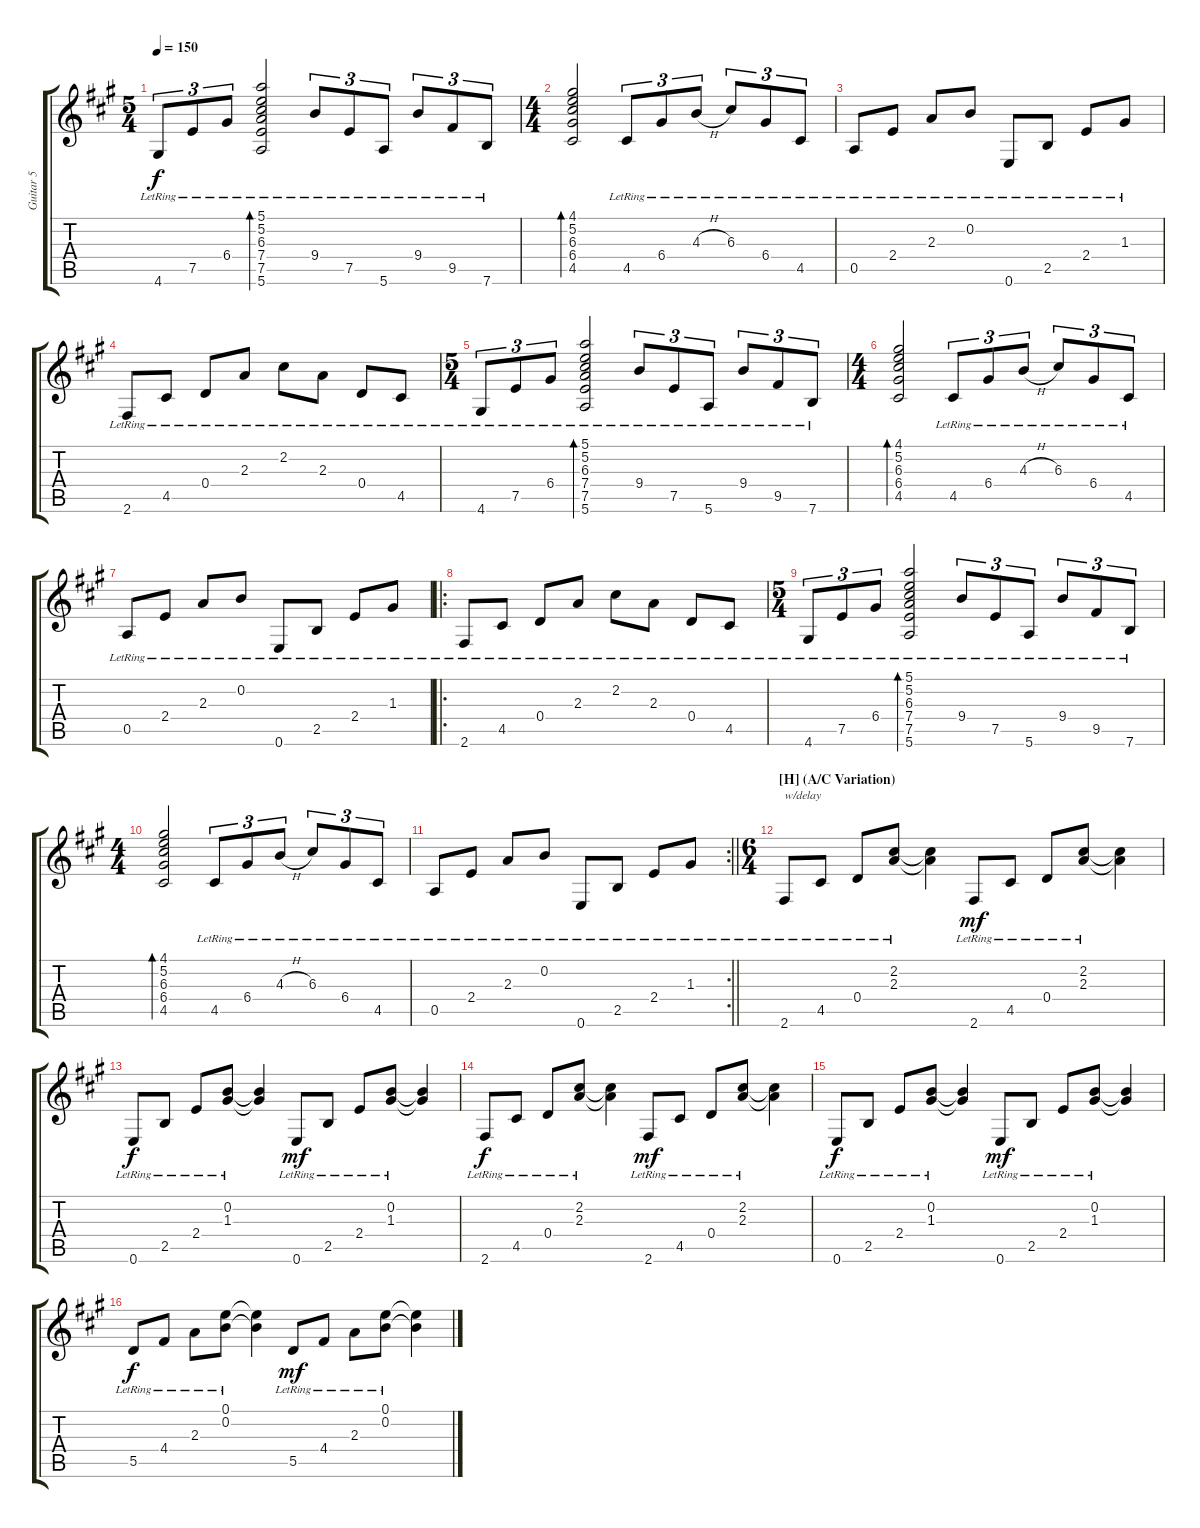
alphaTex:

\track ("Guitar 5" "Guitar 5") {instrument acousticguitarsteel}
\staff {score tabs}
\tuning (E4 B3 G3 D3 A2 E2) {hide}
\ts (5 4)
\tempo 150
\clef g2
\ks f#minor
4.6{lr}.8{tu (3 2) dy f} 7.5{lr}.8{tu (3 2)} 6.4{lr}.8{tu (3 2)} (5.1{lr} 5.2{lr} 6.3{lr} 7.4{lr} 7.5{lr} 5.6{lr}).2{bd 60} 9.4{lr}.8{tu (3 2)} 7.5{lr}.8{tu (3 2)} 5.6{lr}.8{tu (3 2)} 9.4{lr}.8{tu (3 2)} 9.5{lr}.8{tu (3 2)} 7.6{lr}.8{tu (3 2)} |
\ts (4 4)
(4.1 5.2 6.3 6.4 4.5).2{bd 60} 4.5{lr}.8{tu (3 2)} 6.4{lr}.8{tu (3 2)} 4.3{h lr}.8{tu (3 2)} 6.3{lr}.8{tu (3 2)} 6.4{lr}.8{tu (3 2)} 4.5{lr}.8{tu (3 2)} |
0.5{lr}.8 2.4{lr}.8 2.3{lr}.8 0.2{lr}.8 0.6{lr}.8 2.5{lr}.8 2.4{lr}.8 1.3{lr}.8 |
2.6{lr}.8 4.5{lr}.8 0.4{lr}.8 2.3{lr}.8 2.2{lr}.8 2.3{lr}.8 0.4{lr}.8 4.5{lr}.8 |
\ts (5 4)
4.6{lr}.8{tu (3 2)} 7.5{lr}.8{tu (3 2)} 6.4{lr}.8{tu (3 2)} (5.1{lr} 5.2{lr} 6.3{lr} 7.4{lr} 7.5{lr} 5.6{lr}).2{bd 60} 9.4{lr}.8{tu (3 2)} 7.5{lr}.8{tu (3 2)} 5.6{lr}.8{tu (3 2)} 9.4{lr}.8{tu (3 2)} 9.5{lr}.8{tu (3 2)} 7.6{lr}.8{tu (3 2)} |
\ts (4 4)
(4.1 5.2 6.3 6.4 4.5).2{bd 60} 4.5{lr}.8{tu (3 2)} 6.4{lr}.8{tu (3 2)} 4.3{h lr}.8{tu (3 2)} 6.3{lr}.8{tu (3 2)} 6.4{lr}.8{tu (3 2)} 4.5{lr}.8{tu (3 2)} |
0.5{lr}.8 2.4{lr}.8 2.3{lr}.8 0.2{lr}.8 0.6{lr}.8 2.5{lr}.8 2.4{lr}.8 1.3{lr}.8 |
\ro
2.6{lr}.8 4.5{lr}.8 0.4{lr}.8 2.3{lr}.8 2.2{lr}.8 2.3{lr}.8 0.4{lr}.8 4.5{lr}.8 |
\ts (5 4)
4.6{lr}.8{tu (3 2)} 7.5{lr}.8{tu (3 2)} 6.4{lr}.8{tu (3 2)} (5.1{lr} 5.2{lr} 6.3{lr} 7.4{lr} 7.5{lr} 5.6{lr}).2{bd 60} 9.4{lr}.8{tu (3 2)} 7.5{lr}.8{tu (3 2)} 5.6{lr}.8{tu (3 2)} 9.4{lr}.8{tu (3 2)} 9.5{lr}.8{tu (3 2)} 7.6{lr}.8{tu (3 2)} |
\ts (4 4)
(4.1 5.2 6.3 6.4 4.5).2{bd 60} 4.5{lr}.8{tu (3 2)} 6.4{lr}.8{tu (3 2)} 4.3{h lr}.8{tu (3 2)} 6.3{lr}.8{tu (3 2)} 6.4{lr}.8{tu (3 2)} 4.5{lr}.8{tu (3 2)} |
\rc 2
\barLineRight lightlight
0.5{lr}.8 2.4{lr}.8 2.3{lr}.8 0.2{lr}.8 0.6{lr}.8 2.5{lr}.8 2.4{lr}.8 1.3{lr}.8 |
\ts (6 4)
\section ("" "[H] (A/C Variation)")
2.6{lr}.8{txt "w/delay"} 4.5{lr}.8 0.4{lr}.8 (2.2{lr} 2.3{lr}).8 (2.2{t} 2.3{t}).4 2.6{lr}.8{dy mf} 4.5{lr}.8 0.4{lr}.8 (2.2{lr} 2.3{lr}).8 (2.2{t} 2.3{t}).4 |
0.6{lr}.8{dy f} 2.5{lr}.8 2.4{lr}.8 (0.2{lr} 1.3{lr}).8 (0.2{t} 1.3{t}).4 0.6{lr}.8{dy mf} 2.5{lr}.8 2.4{lr}.8 (0.2{lr} 1.3{lr}).8 (0.2{t} 1.3{t}).4 |
2.6{lr}.8{dy f} 4.5{lr}.8 0.4{lr}.8 (2.2{lr} 2.3{lr}).8 (2.2{t} 2.3{t}).4 2.6{lr}.8{dy mf} 4.5{lr}.8 0.4{lr}.8 (2.2{lr} 2.3{lr}).8 (2.2{t} 2.3{t}).4 |
0.6{lr}.8{dy f} 2.5{lr}.8 2.4{lr}.8 (0.2{lr} 1.3{lr}).8 (0.2{t} 1.3{t}).4 0.6{lr}.8{dy mf} 2.5{lr}.8 2.4{lr}.8 (0.2{lr} 1.3{lr}).8 (0.2{t} 1.3{t}).4 |
5.5{lr}.8{dy f} 4.4{lr}.8 2.3{lr}.8 (0.1{lr} 0.2{lr}).8 (0.1{t} 0.2{t}).4 5.5{lr}.8{dy mf} 4.4{lr}.8 2.3{lr}.8 (0.1{lr} 0.2{lr}).8 (0.1{t} 0.2{t}).4
